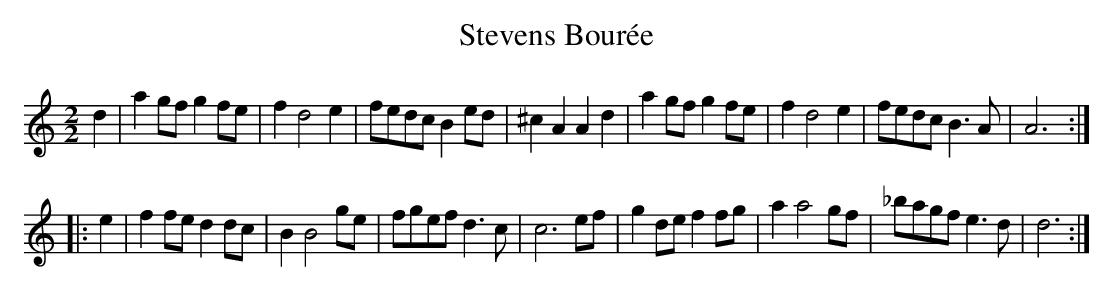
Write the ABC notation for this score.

X:1
T:Stevens Bour\'ee
M:2/2
K:Ddor
d2|a2gfg2fe|f2d4e2|fedcB2ed|^c2A2A2d2|a2gfg2fe|f2d4e2|fedcB3A|A6:|
|:e2|f2fed2dc|B2B4ge|fgefd3c|c6ef|g2def2fg|a2a4gf|_bagfe3d|d6:|
